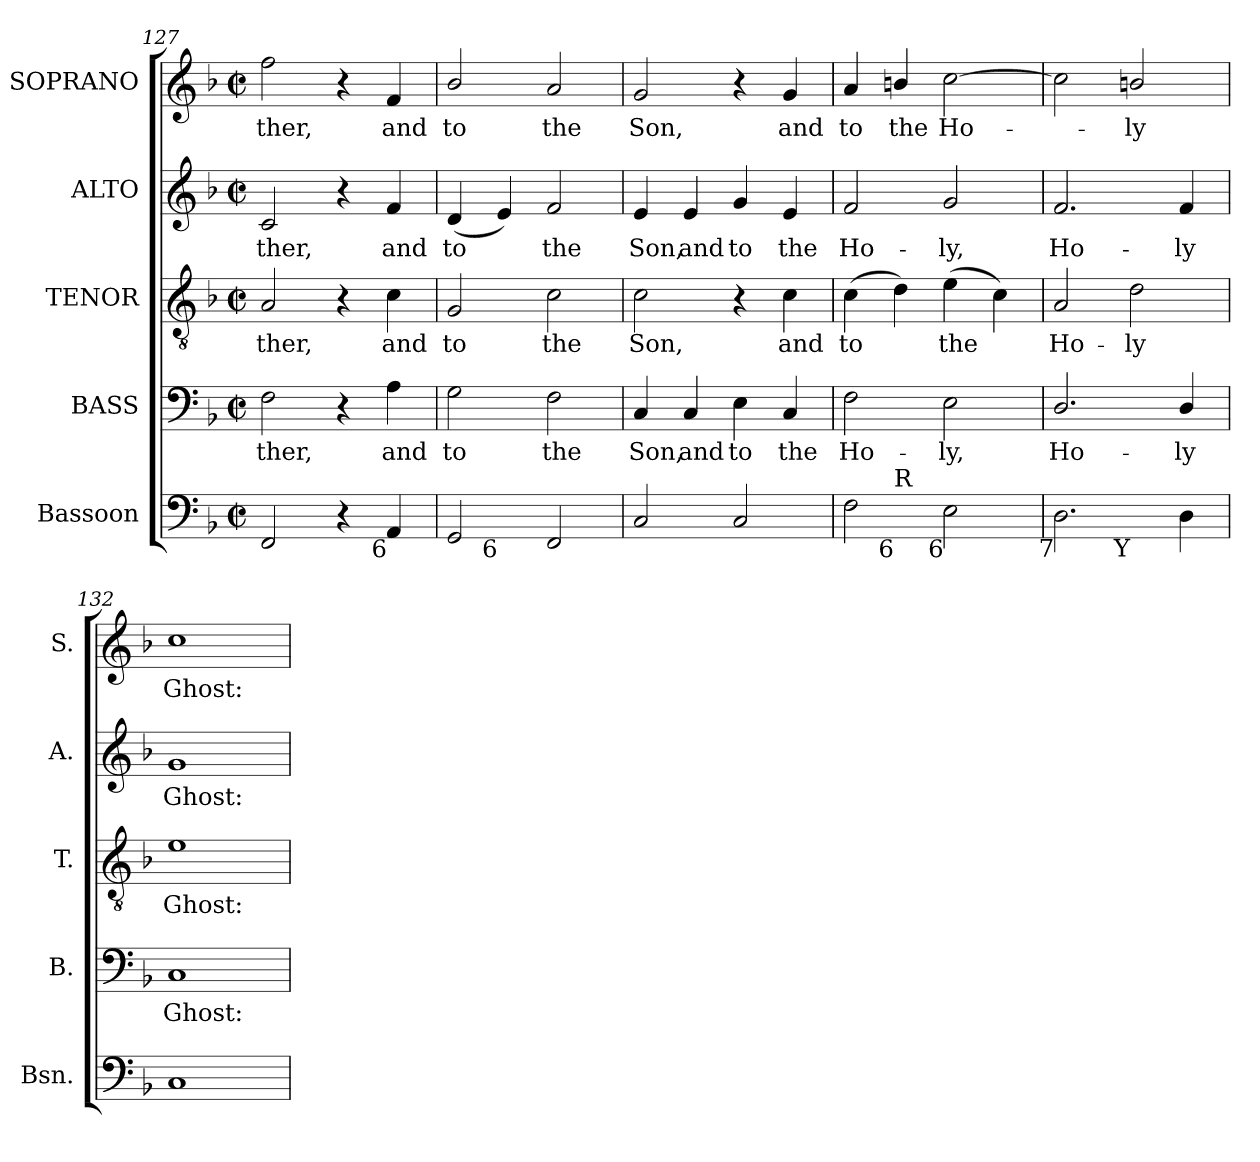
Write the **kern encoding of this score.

**kern	**kern	**text	**kern	**text	**kern	**text	**kern	**text
*part5	*part4	*part4	*part3	*part3	*part2	*part2	*part1	*part1
*staff5	*staff4	*staff4	*staff3	*staff3	*staff2	*staff2	*staff1	*staff1
*I"Bassoon	*I"BASS	*	*I"TENOR	*	*I"ALTO	*	*I"SOPRANO	*
*I'Bsn.	*I'B.	*	*I'T.	*	*I'A.	*	*I'S.	*
*clefF4	*clefF4	*	*clefGv2	*	*clefG2	*	*clefG2	*
*	*	*	*ITrd7c12	*	*	*	*	*
*k[b-]	*k[b-]	*	*k[b-]	*	*k[b-]	*	*k[b-]	*
*F:	*F:	*	*F:	*	*F:	*	*F:	*
*M2/2	*M2/2	*	*M2/2	*	*M2/2	*	*M2/2	*
*met(c|)	*met(c|)	*	*met(c|)	*	*met(c|)	*	*met(c|)	*
=127	=127	=127	=127	=127	=127	=127	=127	=127
!	!	!LO:LY:b:color=#000000	!	!	!	!	!	!
!	!	!	!	!LO:LY:b:color=#000000	!	!	!	!
!	!	!	!	!	!	!LO:LY:b:color=#000000	!	!
!	!	!	!	!	!	!	!	!LO:LY:b:color=#000000
2FFi/	2Fi\	-ther,	2AAi/	-ther,	2ci/	-ther,	2ffi\	-ther,
4r	4r	.	4r	.	4r	.	4r	.
!	!	!LO:LY:b:color=#000000	!	!	!	!	!	!
!	!	!	!	!LO:LY:b:color=#000000	!	!	!	!
!	!	!	!	!	!	!LO:LY:b:color=#000000	!	!
!LO:TX:b:rj:t=6	!	!	!	!	!	!	!	!
!	!	!	!	!	!	!	!	!LO:LY:b:color=#000000
4AAi/	4Ai\	and	4Ci\	and	4fi/	and	4fi/	and
=128	=128	=128	=128	=128	=128	=128	=128	=128
!	!	!LO:LY:b:color=#000000	!	!	!	!	!	!
!	!	!	!	!LO:LY:b:color=#000000	!	!	!	!
!	!	!	!	!	!	!LO:LY:b:color=#000000	!	!
!LO:TX:b:rj:t=5	!	!	!	!	!	!	!	!
!	!	!	!	!	!	!	!	!LO:LY:b:color=#000000
*^	*	*	*	*	*	*	*	*
2GGi/	4ryy	2Gi\	to	2GGi/	to	(4di/	to	2b-i/	to
!	!LO:TX:b:rj:t=6	!	!	!	!	!	!	!	!
.	2.ryy	.	.	.	.	4ei/)	.	.	.
!	!	!	!LO:LY:b:color=#000000	!	!	!	!	!	!
!	!	!	!	!	!LO:LY:b:color=#000000	!	!	!	!
!	!	!	!	!	!	!	!LO:LY:b:color=#000000	!	!
!	!	!	!	!	!	!	!	!	!LO:LY:b:color=#000000
2FFi/	.	2Fi\	the	2Ci\	the	2fi/	the	2ai/	the
*v	*v	*	*	*	*	*	*	*	*
=129	=129	=129	=129	=129	=129	=129	=129	=129
*^	*	*	*	*	*	*	*	*
!	!	!	!LO:LY:b:color=#000000	!	!	!	!	!	!
*v	*v	*	*	*	*	*	*	*	*
*^	*	*	*	*	*	*	*	*
!	!	!	!	!	!LO:LY:b:color=#000000	!	!	!	!
*v	*v	*	*	*	*	*	*	*	*
*^	*	*	*	*	*	*	*	*
!	!	!	!	!	!	!	!LO:LY:b:color=#000000	!	!
*v	*v	*	*	*	*	*	*	*	*
*^	*	*	*	*	*	*	*	*
!	!	!	!	!	!	!	!	!	!LO:LY:b:color=#000000
*v	*v	*	*	*	*	*	*	*	*
2Ci/	4Ci/	Son,	2Ci\	Son,	4ei/	Son,	2gi/	Son,
!	!	!LO:LY:b:color=#000000	!	!	!	!	!	!
!	!	!	!	!	!	!LO:LY:b:color=#000000	!	!
.	4Ci/	and	.	.	4ei/	and	.	.
!	!	!LO:LY:b:color=#000000	!	!	!	!	!	!
!	!	!	!	!	!	!LO:LY:b:color=#000000	!	!
2Ci/	4Ei\	to	4r	.	4gi/	to	4r	.
!	!	!LO:LY:b:color=#000000	!	!	!	!	!	!
!	!	!	!	!LO:LY:b:color=#000000	!	!	!	!
!	!	!	!	!	!	!LO:LY:b:color=#000000	!	!
!	!	!	!	!	!	!	!	!LO:LY:b:color=#000000
.	4Ci/	the	4Ci\	and	4ei/	the	4gi/	and
=130	=130	=130	=130	=130	=130	=130	=130	=130
!	!	!LO:LY:b:color=#000000	!	!	!	!	!	!
!	!	!	!	!LO:LY:b:color=#000000	!	!	!	!
!	!	!	!	!	!	!LO:LY:b:color=#000000	!	!
!LO:TX:b:rj:t=5	!	!	!	!	!	!	!	!
!LO:TX:t=3	!	!	!	!	!	!	!	!
!	!	!	!	!	!	!	!	!LO:LY:b:color=#000000
*^	*	*	*	*	*	*	*	*
2Fi\	4ryy	2Fi\	Ho-	(4Ci\	to	2fi/	Ho-	4ai/	to
!	!LO:TX:b:rj:t=6	!	!	!	!	!	!	!	!
!	!LO:TX:t=R	!	!	!	!	!	!	!	!
!	!	!	!	!	!	!	!	!	!LO:LY:b:color=#000000
.	2.ryy	.	.	4Di\)	.	.	.	4bni/	the
!	!	!	!LO:LY:b:color=#000000	!	!	!	!	!	!
!	!	!	!	!	!LO:LY:b:color=#000000	!	!	!	!
!	!	!	!	!	!	!	!LO:LY:b:color=#000000	!	!
!LO:TX:b:rj:t=6	!	!	!	!	!	!	!	!	!
!	!	!	!	!	!	!	!	!	!LO:LY:b:color=#000000
2Ei\	.	2Ei\	-ly,	(4Ei\	the	2gi/	-ly,	[2cci\	Ho-
.	.	.	.	4Ci\)	.	.	.	.	.
!!LO:LB:g=z
=131	=131	=131	=131	=131	=131	=131	=131	=131	=131
!	!	!	!LO:LY:b:color=#000000	!	!	!	!	!	!
!	!	!	!	!	!LO:LY:b:color=#000000	!	!	!	!
!LO:TX:b:rj:t=7	!	!	!	!	!	!	!	!	!
!	!	!	!	!	!	!	!LO:LY:b:color=#000000	!	!
2.Di\	2ryy	2.Di/	Ho-	2AAi/	Ho-	2.fi/	Ho-	2cci\]	.
!	!	!	!	!	!LO:LY:b:color=#000000	!	!	!	!
!	!LO:TX:b:rj:t=Y	!	!	!	!	!	!	!	!
!	!	!	!	!	!	!	!	!	!LO:LY:b:color=#000000
.	2ryy	.	.	2Di\	-ly	.	.	2bni/	-ly
!	!	!	!LO:LY:b:color=#000000	!	!	!	!	!	!
!	!	!	!	!	!	!	!LO:LY:b:color=#000000	!	!
4Di\	.	4Di/	-ly	.	.	4fi/	-ly	.	.
*v	*v	*	*	*	*	*	*	*	*
=132	=132	=132	=132	=132	=132	=132	=132	=132
*^	*	*	*	*	*	*	*	*
!	!	!	!LO:LY:b:color=#000000	!	!	!	!	!	!
*v	*v	*	*	*	*	*	*	*	*
*^	*	*	*	*	*	*	*	*
!	!	!	!	!	!LO:LY:b:color=#000000	!	!	!	!
*v	*v	*	*	*	*	*	*	*	*
*^	*	*	*	*	*	*	*	*
!	!	!	!	!	!	!	!LO:LY:b:color=#000000	!	!
*v	*v	*	*	*	*	*	*	*	*
*^	*	*	*	*	*	*	*	*
!	!	!	!	!	!	!	!	!	!LO:LY:b:color=#000000
*v	*v	*	*	*	*	*	*	*	*
1Ci	1Ci	Ghost:	1Ei	Ghost:	1gi	Ghost:	1cci	Ghost:
=	=	=	=	=	=	=	=	=
*-	*-	*-	*-	*-	*-	*-	*-	*-
